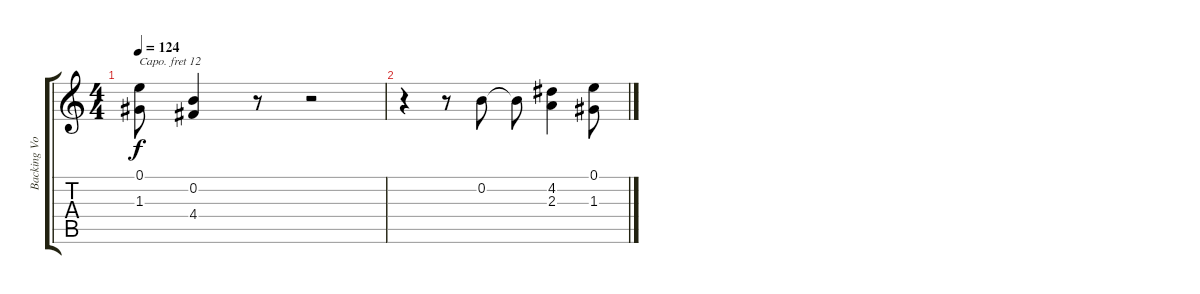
\track ("Backing Vocal 2" "Backing Vo") {instrument choiraahs}
\staff {score tabs}
\capo 12
\tuning (E4 B3 G3 D3 A2 E2) {hide}
\ts (4 4)
\tempo 124
\clef g2
\ks c
(0.1{t} 1.3{t}).8{dy f volume 4} (0.2 4.4).4 r.8{volume 2} r.2 |
r.4{volume 2} r.8 0.2.8 0.2{t}.8{volume 1} (4.2 2.3).4 (0.1 1.3).8
